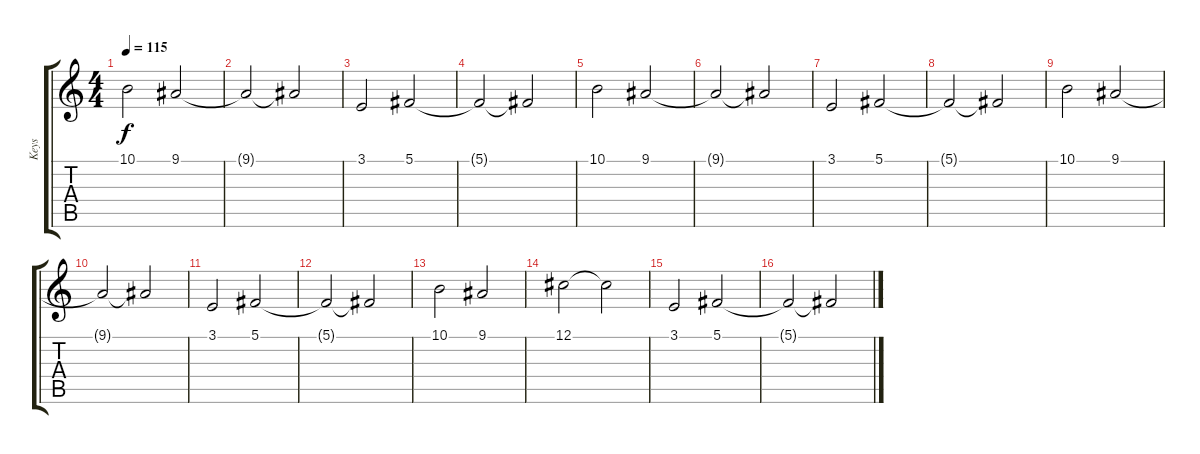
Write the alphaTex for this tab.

\track ("Keys" "Keys") {instrument drawbarorgan}
\staff {score tabs}
\tuning (Db4 Ab3 E3 B2 Gb2 B1) {hide}
\ts (4 4)
\tempo 115
\clef g2
\ks c
10.1.2{dy f} 9.1.2 |
9.1{t}.2 9.1{t}.2 |
3.1.2 5.1.2 |
5.1{t}.2 5.1{t}.2 |
10.1.2 9.1.2 |
9.1{t}.2 9.1{t}.2 |
3.1.2 5.1.2 |
5.1{t}.2 5.1{t}.2 |
10.1.2 9.1.2 |
9.1{t}.2 9.1{t}.2 |
3.1.2 5.1.2 |
5.1{t}.2 5.1{t}.2 |
10.1.2 9.1.2 |
12.1.2 12.1{t}.2 |
3.1.2 5.1.2 |
5.1{t}.2 5.1{t}.2
